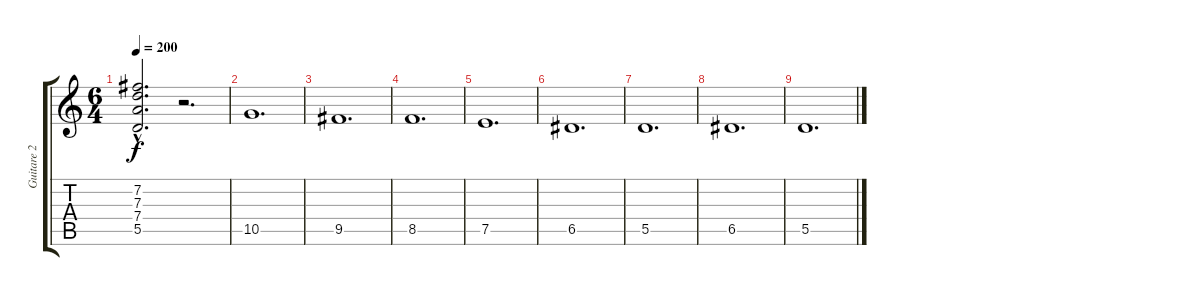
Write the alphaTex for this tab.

\track ("Guitare 2" "Guitare 2") {instrument electricguitarclean}
\staff {score tabs}
\tuning (E4 B3 G3 D3 A2 E2) {hide}
\ts (6 4)
\tempo 200
\clef g2
\ks c
(7.2{hac} 7.3{hac} 7.4{hac} 5.5).2{d dy f} r.2{d} |
10.5.1{d} |
9.5.1{d} |
8.5.1{d} |
7.5.1{d} |
6.5.1{d} |
5.5.1{d} |
6.5.1{d} |
5.5.1{d}
